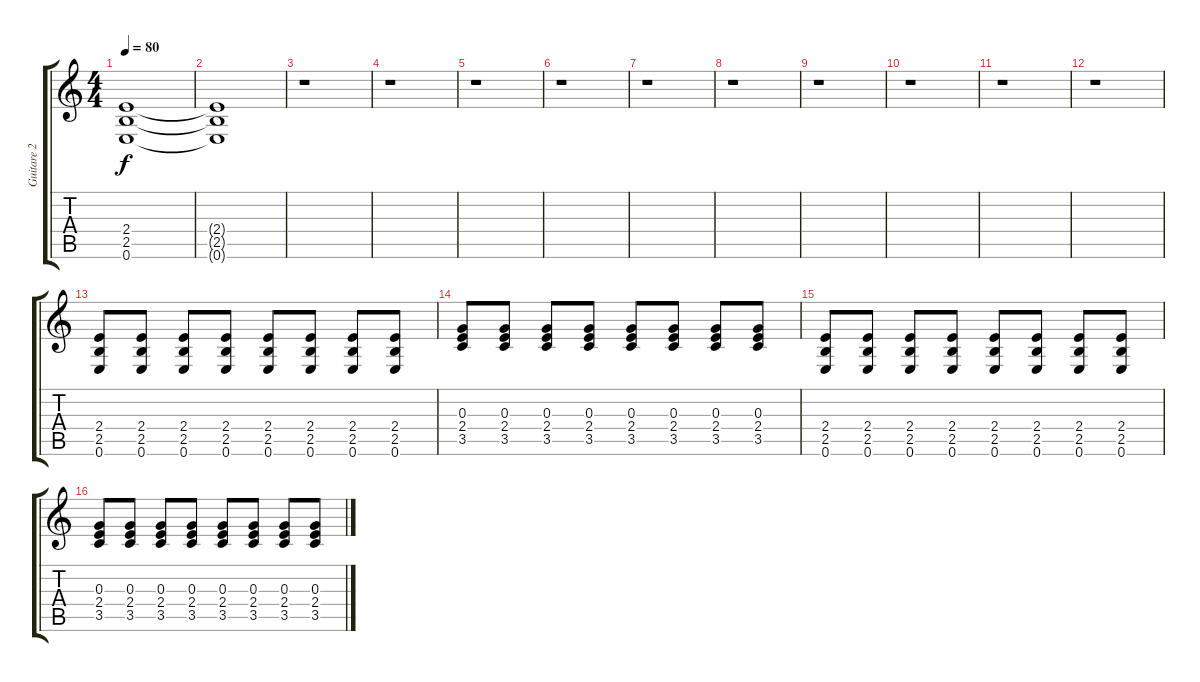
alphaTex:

\track ("Guitare 2" "Guitare 2") {instrument distortionguitar}
\staff {score tabs}
\tuning (E4 B3 G3 D3 A2 E2) {hide}
\ts (4 4)
\tempo 80
\clef g2
\ks c
(2.4 2.5 0.6).1{dy f} |
(2.4{t} 2.5{t} 0.6{t}).1 |
r.1 |
r.1 |
r.1 |
r.1 |
r.1 |
r.1 |
r.1 |
r.1 |
r.1 |
r.1 |
(2.4 2.5 0.6).8 (2.4 2.5 0.6).8 (2.4 2.5 0.6).8 (2.4 2.5 0.6).8 (2.4 2.5 0.6).8 (2.4 2.5 0.6).8 (2.4 2.5 0.6).8 (2.4 2.5 0.6).8 |
(0.3 2.4 3.5).8 (0.3 2.4 3.5).8 (0.3 2.4 3.5).8 (0.3 2.4 3.5).8 (0.3 2.4 3.5).8 (0.3 2.4 3.5).8 (0.3 2.4 3.5).8 (0.3 2.4 3.5).8 |
(2.4 2.5 0.6).8 (2.4 2.5 0.6).8 (2.4 2.5 0.6).8 (2.4 2.5 0.6).8 (2.4 2.5 0.6).8 (2.4 2.5 0.6).8 (2.4 2.5 0.6).8 (2.4 2.5 0.6).8 |
(0.3 2.4 3.5).8 (0.3 2.4 3.5).8 (0.3 2.4 3.5).8 (0.3 2.4 3.5).8 (0.3 2.4 3.5).8 (0.3 2.4 3.5).8 (0.3 2.4 3.5).8 (0.3 2.4 3.5).8
